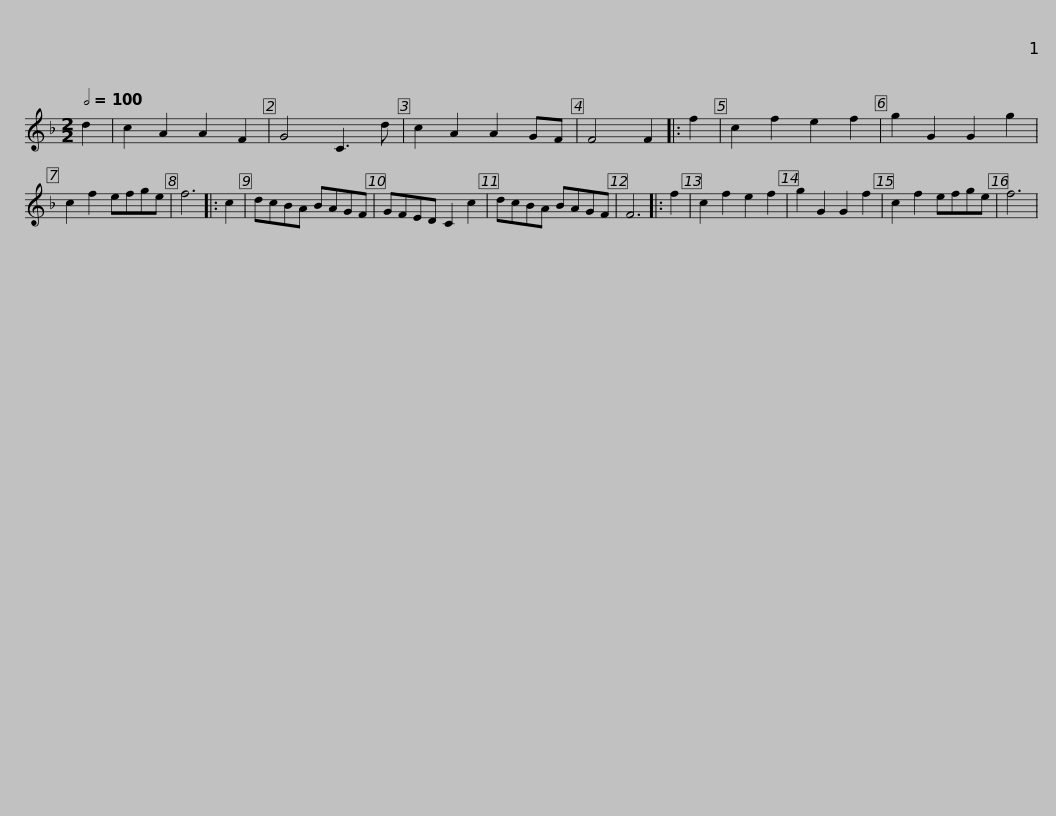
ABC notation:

X:1
L:1/8
Q:1/2=100
M:2/2
I:linebreak $
K:F
V:1 treble
V:1
 d2 | c2 A2 A2 F2 | G4 C3 d | c2 A2 A2 GF | F4 F2 |: %5
 f2 | c2 f2 e2 f2 | g2 G2 G2 g2 | c2 f2 efge | f6 |: %10
 c2 |$ dcBA BAGF | GFED C2 c2 | dcBA BAGF | F6 |: %15
 f2 | c2 f2 e2 f2 | g2 G2 G2 f2 | c2 f2 efge | f6 | %20
